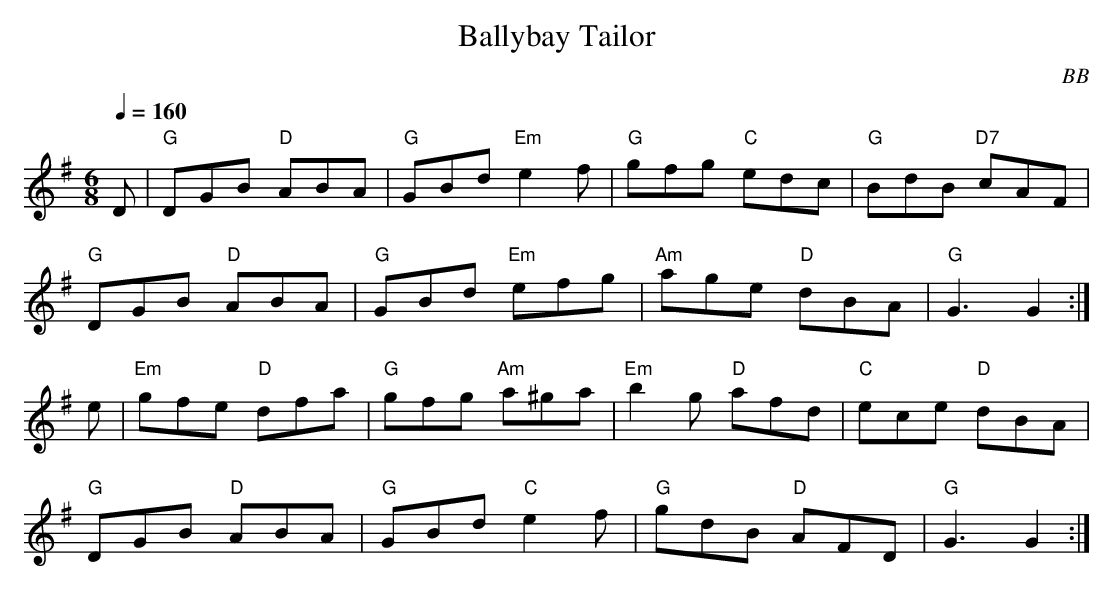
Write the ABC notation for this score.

X:1
T: Ballybay Tailor
C: BB
L: 1/8
M: 6/8
Q: 1/4=160
K: G
D|"G"DGB "D"ABA|"G"GBd "Em"e2f|"G"gfg "C"edc|"G"BdB "D7"cAF|
"G"DGB "D"ABA|"G"GBd "Em"efg|"Am"age "D"dBA|"G"G3 G2 :|
e|"Em"gfe "D"dfa|"G"gfg "Am"a^ga|"Em"b2g "D"afd|"C"ece "D"dBA|
"G"DGB "D"ABA|"G"GBd "C"e2f|"G"gdB "D"AFD|"G"G3 G2 :|
